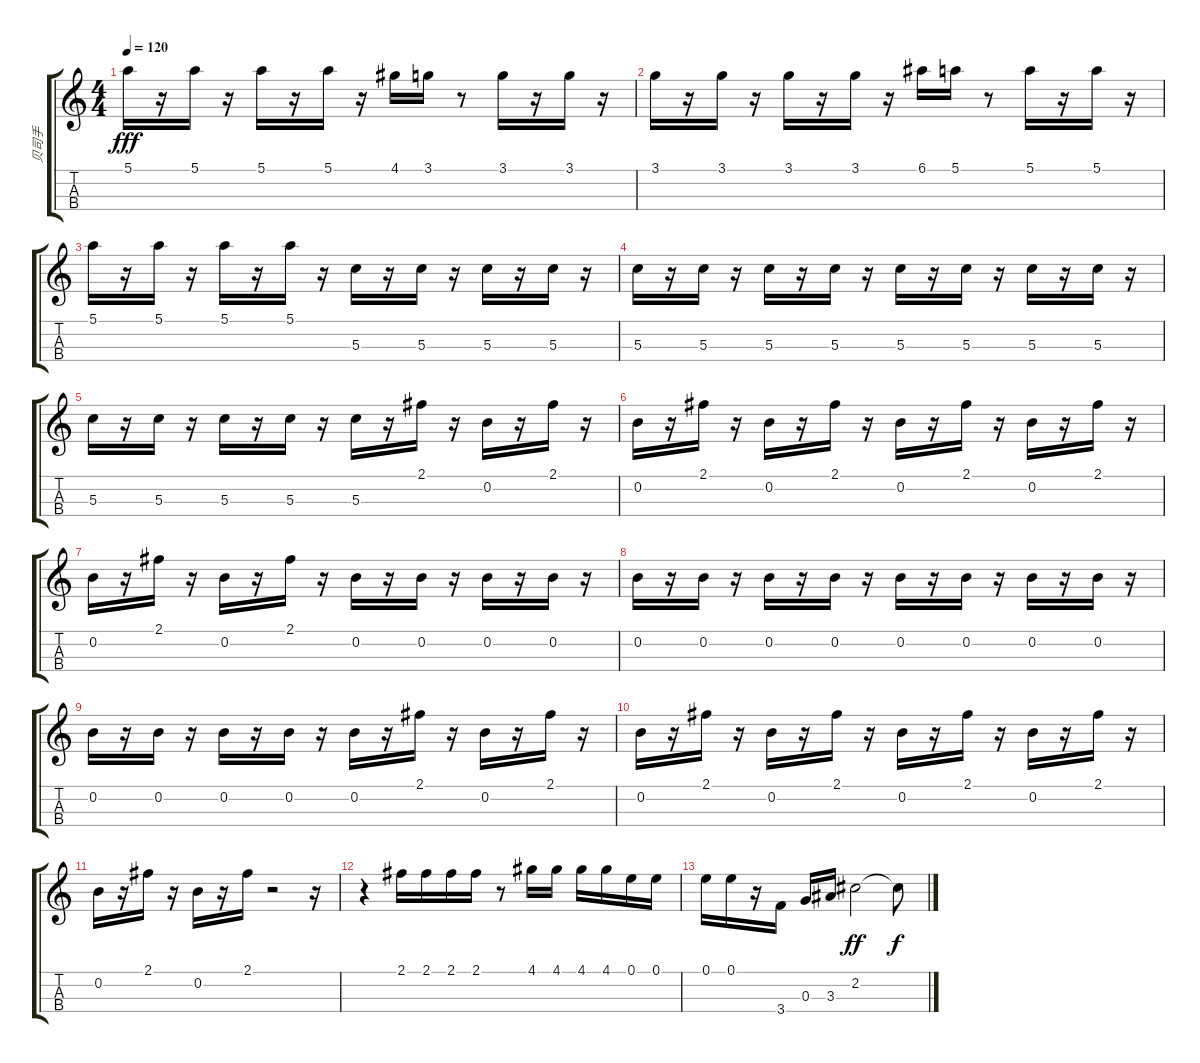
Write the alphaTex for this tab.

\track ("贝司手" "贝司手") {instrument electricbassfinger}
\staff {score tabs}
\tuning (E4 B3 G3 D3) {hide}
\ts (4 4)
\tempo 120
\clef g2
\ks c
5.1.16{dy fff} r.16 5.1.16 r.16 5.1.16 r.16 5.1.16 r.16 4.1.16 3.1.16 r.8 3.1.16 r.16 3.1.16 r.16 |
3.1.16 r.16 3.1.16 r.16 3.1.16 r.16 3.1.16 r.16 6.1.16 5.1.16 r.8 5.1.16 r.16 5.1.16 r.16 |
5.1.16 r.16 5.1.16 r.16 5.1.16 r.16 5.1.16 r.16 5.3.16 r.16 5.3.16 r.16 5.3.16 r.16 5.3.16 r.16 |
5.3.16 r.16 5.3.16 r.16 5.3.16 r.16 5.3.16 r.16 5.3.16 r.16 5.3.16 r.16 5.3.16 r.16 5.3.16 r.16 |
5.3.16 r.16 5.3.16 r.16 5.3.16 r.16 5.3.16 r.16 5.3.16 r.16 2.1.16 r.16 0.2.16 r.16 2.1.16 r.16 |
0.2.16 r.16 2.1.16 r.16 0.2.16 r.16 2.1.16 r.16 0.2.16 r.16 2.1.16 r.16 0.2.16 r.16 2.1.16 r.16 |
0.2.16 r.16 2.1.16 r.16 0.2.16 r.16 2.1.16 r.16 0.2.16 r.16 0.2.16 r.16 0.2.16 r.16 0.2.16 r.16 |
0.2.16 r.16 0.2.16 r.16 0.2.16 r.16 0.2.16 r.16 0.2.16 r.16 0.2.16 r.16 0.2.16 r.16 0.2.16 r.16 |
0.2.16 r.16 0.2.16 r.16 0.2.16 r.16 0.2.16 r.16 0.2.16 r.16 2.1.16 r.16 0.2.16 r.16 2.1.16 r.16 |
0.2.16 r.16 2.1.16 r.16 0.2.16 r.16 2.1.16 r.16 0.2.16 r.16 2.1.16 r.16 0.2.16 r.16 2.1.16 r.16 |
0.2.16 r.16 2.1.16 r.16 0.2.16 r.16 2.1.16 r.2 r.16 |
r.4 2.1.16 2.1.16 2.1.16 2.1.16 r.8 4.1.16 4.1.16 4.1.16 4.1.16 0.1.16 0.1.16 |
0.1.16 0.1.16 r.16 3.4.16 0.3.16 3.3.16 2.2.2{dy ff} 2.2{t}.8{dy f}
